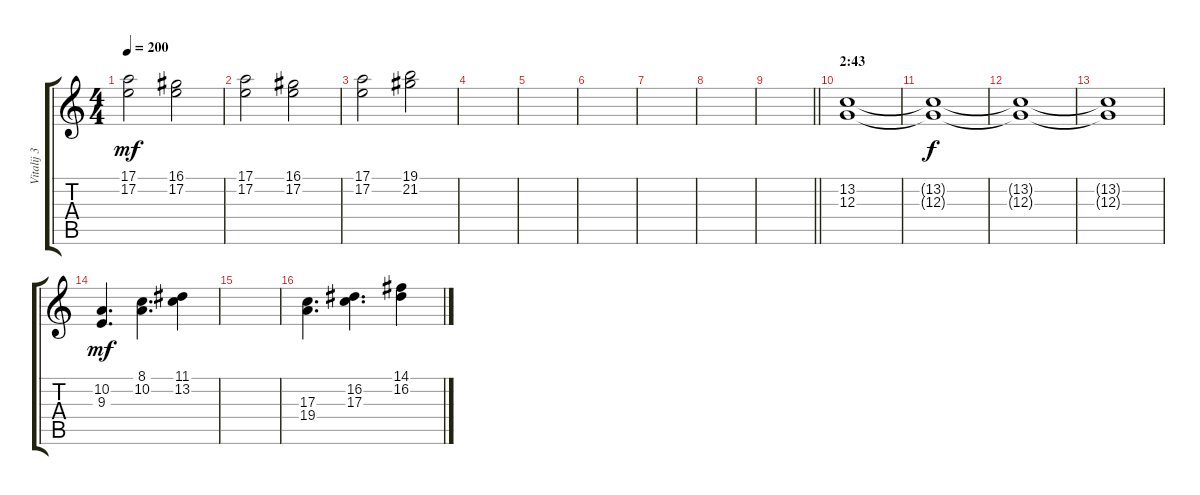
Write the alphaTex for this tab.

\track ("Vitalij 3" "Vitalij 3") {instrument stringensemble1}
\staff {score tabs}
\tuning (E4 B3 G3 D3 A2 E2) {hide}
\ts (4 4)
\tempo 200
\clef g2
\ks c
(17.1 17.2).2{dy mf} (16.1 17.2).2 |
(17.1 17.2).2 (16.1 17.2).2 |
(17.1 17.2).2 (19.1 21.2).2 |
|
|
|
|
|
\barLineRight lightlight
|
\section ("" "2:43")
(13.2 12.3).1 |
(13.2{t} 12.3{t}).1{dy f} |
(13.2{t} 12.3{t}).1 |
(13.2{t} 12.3{t}).1 |
(10.2 9.3).4{d dy mf} (8.1 10.2).4{d} (11.1 13.2).4 |
|
(17.3 19.4).4{d} (16.2 17.3).4{d} (14.1 16.2).4
